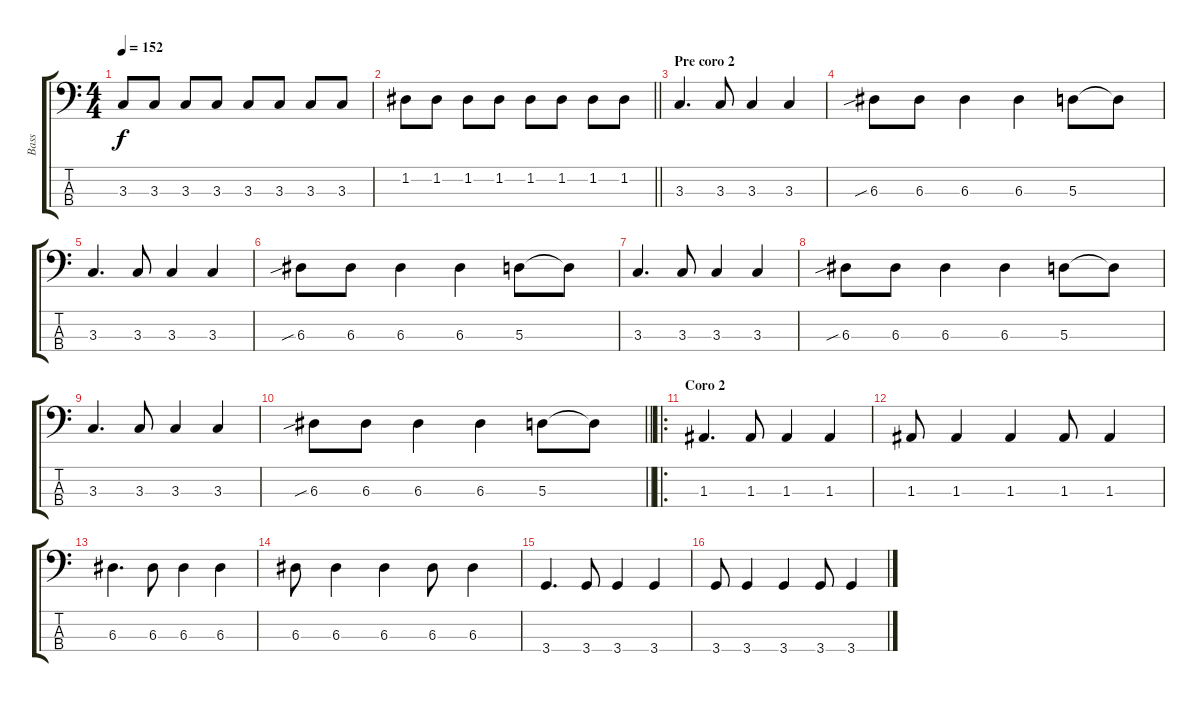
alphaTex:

\track ("Bass" "Bass") {instrument electricbasspick}
\staff {score tabs}
\tuning (G2 D2 A1 E1) {hide}
\ts (4 4)
\tempo 152
\clef f4
\ks c
3.3.8{dy f} 3.3.8 3.3.8 3.3.8 3.3.8 3.3.8 3.3.8 3.3.8 |
\barLineRight lightlight
1.2.8 1.2.8 1.2.8 1.2.8 1.2.8 1.2.8 1.2.8 1.2.8 |
\section ("" "Pre coro 2")
3.3.4{d volume 16} 3.3.8 3.3.4 3.3.4 |
6.3{sib}.8 6.3.8 6.3.4 6.3.4 5.3.8 5.3{t}.8 |
3.3.4{d volume 16} 3.3.8 3.3.4 3.3.4 |
6.3{sib}.8 6.3.8 6.3.4 6.3.4 5.3.8 5.3{t}.8 |
3.3.4{d volume 16} 3.3.8 3.3.4 3.3.4 |
6.3{sib}.8 6.3.8 6.3.4 6.3.4 5.3.8 5.3{t}.8 |
3.3.4{d volume 16} 3.3.8 3.3.4 3.3.4 |
\barLineRight lightlight
6.3{sib}.8 6.3.8 6.3.4 6.3.4 5.3.8 5.3{t}.8 |
\ro
\section ("" "Coro 2")
1.3.4{d} 1.3.8 1.3.4 1.3.4 |
1.3.8 1.3.4 1.3.4 1.3.8 1.3.4 |
6.3.4{d} 6.3.8 6.3.4 6.3.4 |
6.3.8 6.3.4 6.3.4 6.3.8 6.3.4 |
3.4.4{d} 3.4.8 3.4.4 3.4.4 |
3.4.8 3.4.4 3.4.4 3.4.8 3.4.4
